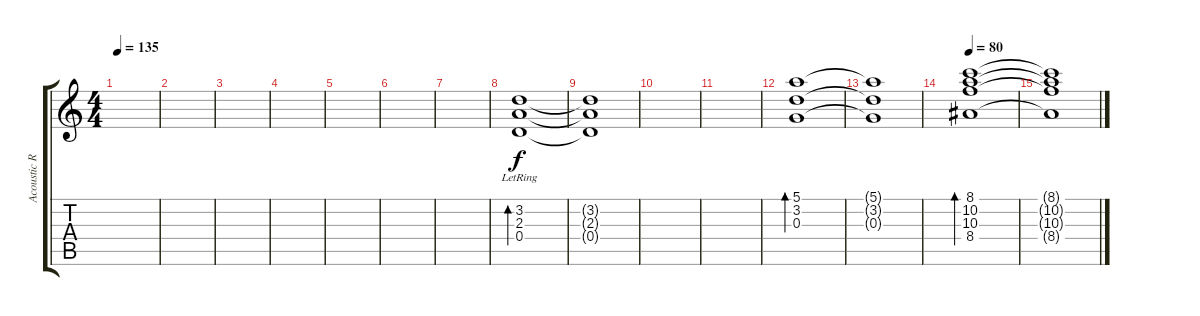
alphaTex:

\track ("Acoustic Rhytm" "Acoustic R") {instrument acousticguitarsteel}
\staff {score tabs}
\tuning (E4 B3 G3 D3 A2 E2) {hide}
\ts (4 4)
\tempo 135
\clef g2
\ks c
|
|
|
|
|
|
|
(3.2{lr} 2.3{lr} 0.4{lr}).1{bd 240} |
(3.2{t} 2.3{t} 0.4{t}).1 |
|
|
(5.1 3.2 0.3).1{bd 240} |
(5.1{t} 3.2{t} 0.3{t}).1 |
\tempo 80
(8.1 10.2 10.3 8.4).1{bd 240} |
(8.1{t} 10.2{t} 10.3{t} 8.4{t}).1
